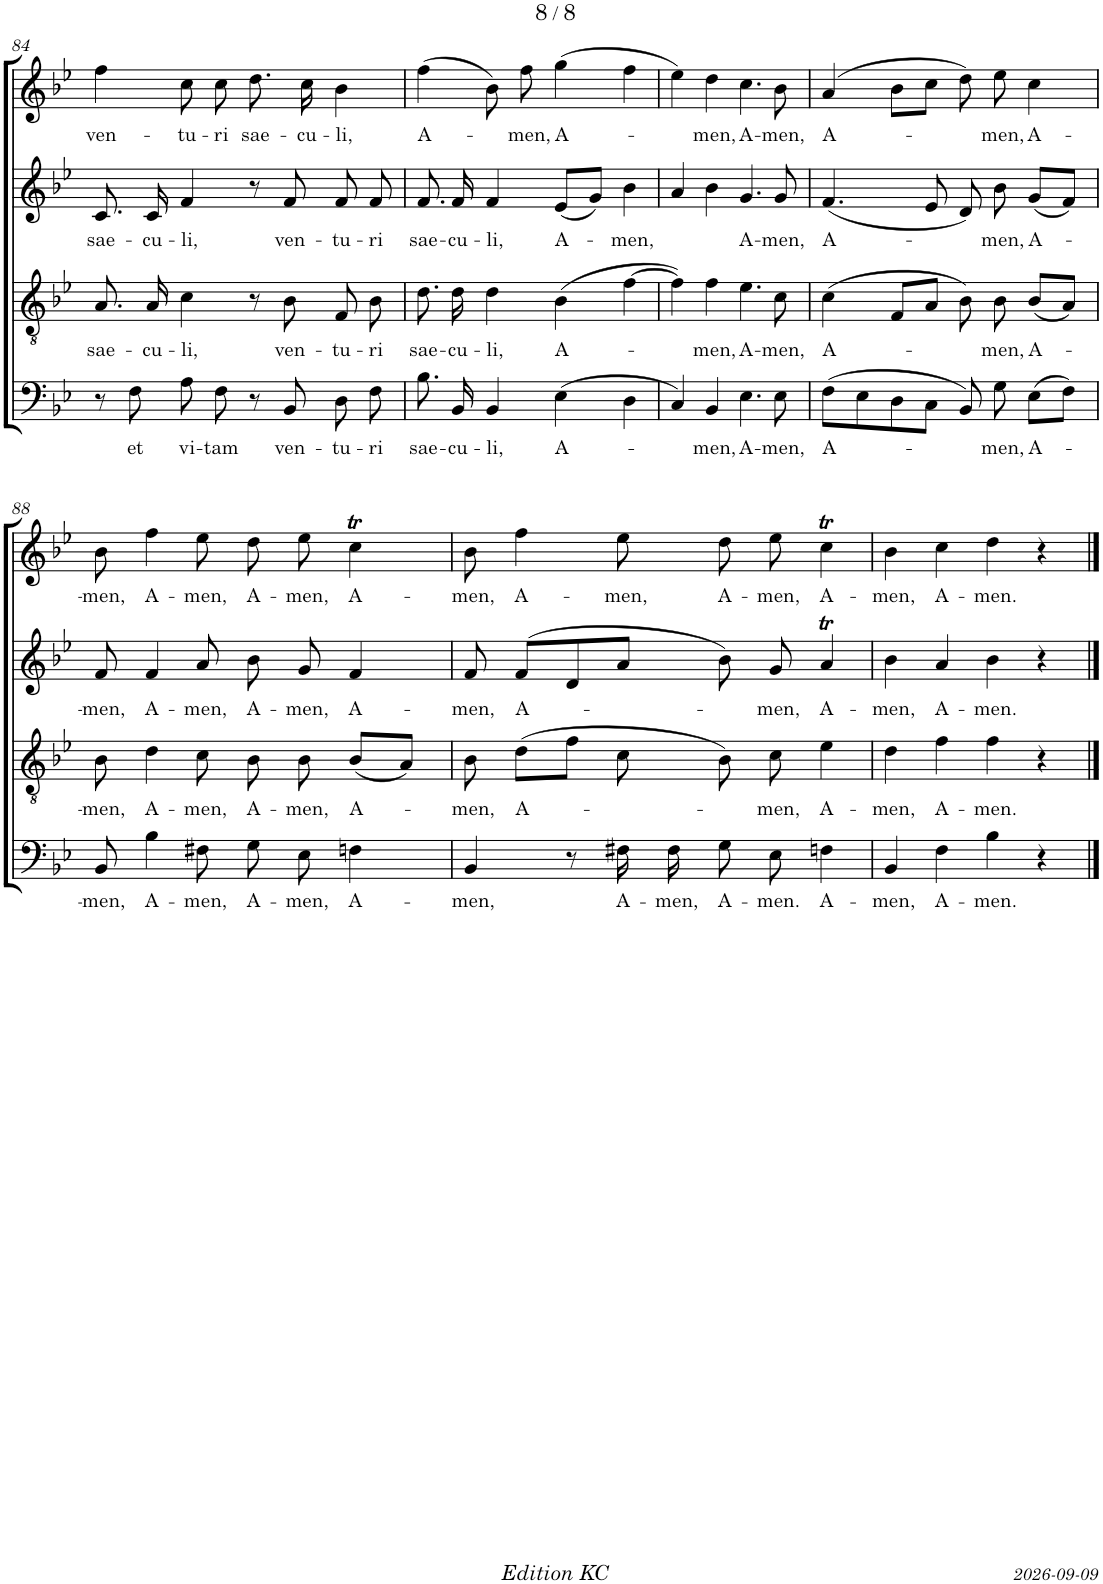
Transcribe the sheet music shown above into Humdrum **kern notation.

**kern	**text	**kern	**text	**kern	**text	**kern	**text
*part4	*part4	*part3	*part3	*part2	*part2	*part1	*part1
*staff4	*staff4	*staff3	*staff3	*staff2	*staff2	*staff1	*staff1
*I"Zeile 4	*	*I"Zeile 3	*	*I"Zeile 2	*	*I"Zeile 1	*
!!LO:PB:g=z
*clefF4	*	*clefGv2	*	*clefG2	*	*clefG2	*
*k[b-e-]	*	*k[b-e-]	*	*k[b-e-]	*	*k[b-e-]	*
*M4/4	*	*M4/4	*	*M4/4	*	*M4/4	*
*met(c)	*	*met(c)	*	*met(c)	*	*met(c)	*
=84	=84	=84	=84	=84	=84	=84	=84
!	!	!	!LO:LY:b	!	!LO:LY:b	!	!LO:LY:b
8r	.	8.A/	sae-	8.c/	sae-	4ff\	ven-
!	!LO:LY:b	!	!	!	!	!	!
8F\	et	.	.	.	.	.	.
!	!	!	!LO:LY:b	!	!LO:LY:b	!	!
.	.	16A/	-cu-	16c/	-cu-	.	.
!	!LO:LY:b	!	!LO:LY:b	!	!LO:LY:b	!	!LO:LY:b
8A\	vi-	4c\	-li,	4f/	-li,	8cc\	-tu-
!	!LO:LY:b	!	!	!	!	!	!LO:LY:b
8F\	-tam	.	.	.	.	8cc\	-ri
!	!	!	!	!	!	!	!LO:LY:b
8r	.	8r	.	8r	.	8.dd\	sae-
!	!LO:LY:b	!	!LO:LY:b	!	!LO:LY:b	!	!
8BB-/	ven-	8B-\	ven-	8f/	ven-	.	.
!	!	!	!	!	!	!	!LO:LY:b
.	.	.	.	.	.	16cc\	-cu-
!	!LO:LY:b	!	!LO:LY:b	!	!LO:LY:b	!	!LO:LY:b
8D\	-tu-	8F/	-tu-	8f/	-tu-	4b-\	-li,
!	!LO:LY:b	!	!LO:LY:b	!	!LO:LY:b	!	!
8F\	-ri	8B-\	-ri	8f/	-ri	.	.
=85	=85	=85	=85	=85	=85	=85	=85
!	!LO:LY:b	!	!LO:LY:b	!	!LO:LY:b	!	!LO:LY:b
8.B-\	sae-	8.d\	sae-	8.f/	sae-	(4ff\	A-
!	!LO:LY:b	!	!LO:LY:b	!	!LO:LY:b	!	!
16BB-/	-cu-	16d\	-cu-	16f/	-cu-	.	.
!	!LO:LY:b	!	!LO:LY:b	!	!LO:LY:b	!	!
4BB-/	-li,	4d\	-li,	4f/	-li,	8b-\)	.
!	!	!	!	!	!	!	!LO:LY:b
.	.	.	.	.	.	8ff\	-men,
!	!LO:LY:b	!	!LO:LY:b	!	!LO:LY:b	!	!LO:LY:b
(4E-\	A-	(4B-\	A-	(8e-/L	A-	(4gg\	A-
.	.	.	.	8g/J)	.	.	.
!	!	!	!	!	!LO:LY:b	!	!
4D\	.	[4f\	.	4b-\	-men,	4ff\	.
=86	=86	=86	=86	=86	=86	=86	=86
4C/)	.	4f\])	.	4a/	.	4ee-\)	.
!	!LO:LY:b	!	!LO:LY:b	!	!	!	!LO:LY:b
4BB-/	-men,	4f\	-men,	4b-\	.	4dd\	-men,
!	!LO:LY:b	!	!LO:LY:b	!	!LO:LY:b	!	!LO:LY:b
4.E-\	A-	4.e-\	A-	4.g/	A-	4.cc\	A-
!	!LO:LY:b	!	!LO:LY:b	!	!LO:LY:b	!	!LO:LY:b
8E-\	-men,	8c\	-men,	8g/	-men,	8b-\	-men,
=87	=87	=87	=87	=87	=87	=87	=87
!	!LO:LY:b	!	!LO:LY:b	!	!LO:LY:b	!	!LO:LY:b
(8F\L	A-	(4c\	A-	(4.f/	A-	(4a/	A-
8E-\	.	.	.	.	.	.	.
8D\	.	8F/L	.	.	.	8b-\L	.
8C\J	.	8A/J	.	8e-/	.	8cc\J	.
8BB-/)	.	8B-\)	.	8d/)	.	8dd\)	.
!	!LO:LY:b	!	!LO:LY:b	!	!LO:LY:b	!	!LO:LY:b
8G\	-men,	8B-\	-men,	8b-\	-men,	8ee-\	-men,
!	!LO:LY:b	!	!LO:LY:b	!	!LO:LY:b	!	!LO:LY:b
(8E-\L	A-	(8B-/L	A-	(8g/L	A-	4cc\	A-
8F\J)	.	8A/J)	.	8f/J)	.	.	.
!!LO:LB:g=z
=88	=88	=88	=88	=88	=88	=88	=88
!	!LO:LY:b	!	!LO:LY:b	!	!LO:LY:b	!	!LO:LY:b
8BB-/	-men,	8B-\	-men,	8f/	-men,	8b-\	-men,
!	!LO:LY:b	!	!LO:LY:b	!	!LO:LY:b	!	!LO:LY:b
4B-\	A-	4d\	A-	4f/	A-	4ff\	A-
!	!LO:LY:b	!	!LO:LY:b	!	!LO:LY:b	!	!LO:LY:b
8F#X\	-men,	8c\	-men,	8a/	-men,	8ee-\	-men,
!	!LO:LY:b	!	!LO:LY:b	!	!LO:LY:b	!	!LO:LY:b
8G\	A-	8B-\	A-	8b-\	A-	8dd\	A-
!	!LO:LY:b	!	!LO:LY:b	!	!LO:LY:b	!	!LO:LY:b
8E-\	-men,	8B-\	-men,	8g/	-men,	8ee-\	-men,
!	!LO:LY:b	!	!LO:LY:b	!	!LO:LY:b	!	!LO:LY:b
4Fn\	A-	(8B-/L	A-	4f/	A-	4ccT\	A-
.	.	8A/J)	.	.	.	.	.
=89	=89	=89	=89	=89	=89	=89	=89
!	!LO:LY:b	!	!LO:LY:b	!	!LO:LY:b	!	!LO:LY:b
4BB-/	-men,	8B-\	-men,	8f/	-men,	8b-\	-men,
!	!	!	!LO:LY:b	!	!LO:LY:b	!	!LO:LY:b
.	.	(8d\L	A-	(8f/L	A-	4ff\	A-
8r	.	8f\J	.	8d/	.	.	.
!	!LO:LY:b	!	!	!	!	!	!LO:LY:b
16F#X\	A-	8c\	.	8a/J	.	8ee-\	-men,
!	!LO:LY:b	!	!	!	!	!	!
16F#\	-men,	.	.	.	.	.	.
!	!LO:LY:b	!	!	!	!	!	!LO:LY:b
8G\	A-	8B-\)	.	8b-\)	.	8dd\	A-
!	!LO:LY:b	!	!LO:LY:b	!	!LO:LY:b	!	!LO:LY:b
8E-\	-men.	8c\	-men,	8g/	-men,	8ee-\	-men,
!	!LO:LY:b	!	!LO:LY:b	!	!LO:LY:b	!	!LO:LY:b
4Fn\	A-	4e-\	A-	4at/	A-	4ccT\	A-
=90	=90	=90	=90	=90	=90	=90	=90
!	!LO:LY:b	!	!LO:LY:b	!	!LO:LY:b	!	!LO:LY:b
4BB-/	-men,	4d\	-men,	4b-\	-men,	4b-\	-men,
!	!LO:LY:b	!	!LO:LY:b	!	!LO:LY:b	!	!LO:LY:b
4F\	A-	4f\	A-	4a/	A-	4cc\	A-
!	!LO:LY:b	!	!LO:LY:b	!	!LO:LY:b	!	!LO:LY:b
4B-\	-men.	4f\	-men.	4b-\	-men.	4dd\	-men.
4r	.	4r	.	4r	.	4r	.
==	==	==	==	==	==	==	==
*-	*-	*-	*-	*-	*-	*-	*-
